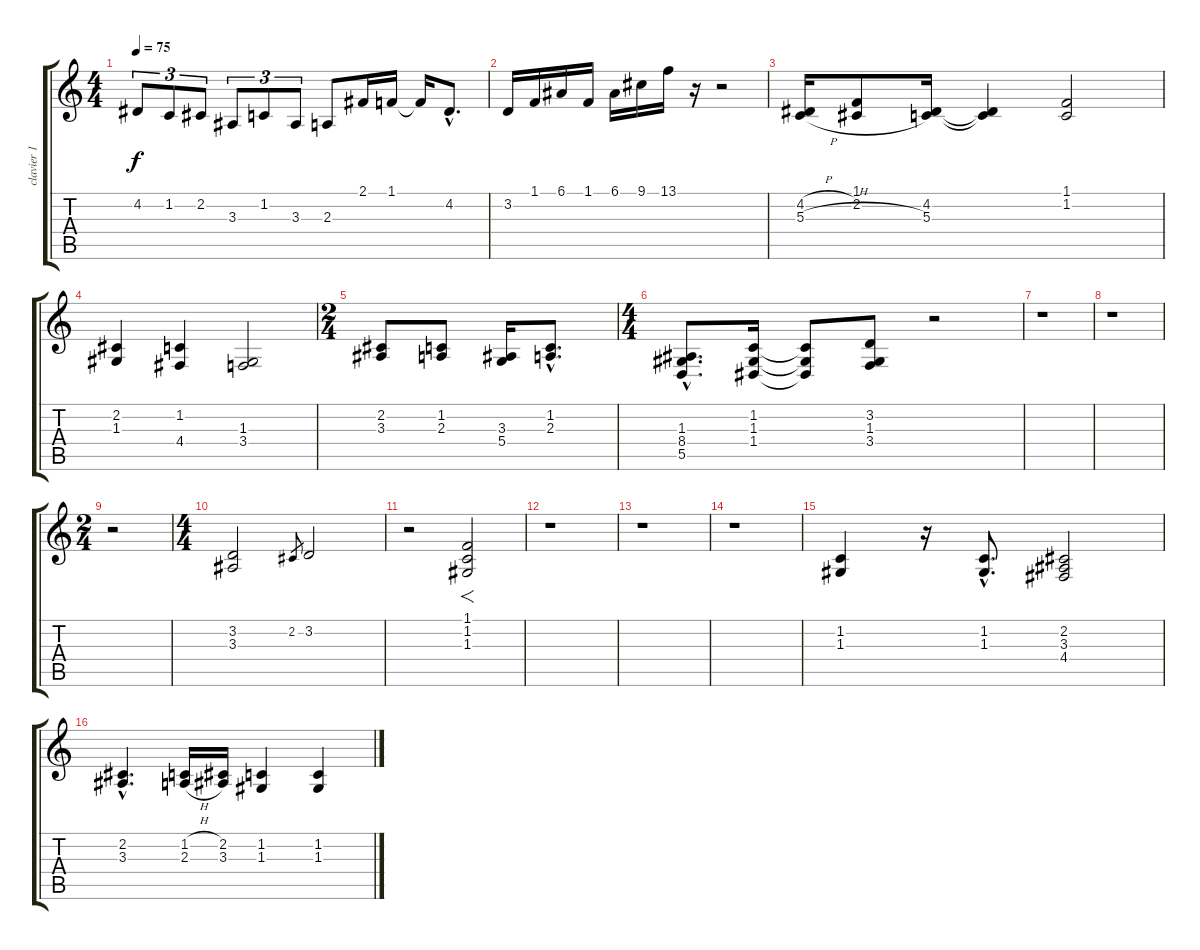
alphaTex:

\track ("clavier 1" "clavier 1") {instrument drawbarorgan}
\staff {score tabs}
\tuning (E4 B3 G3 D3 A2 E2) {hide}
\ts (4 4)
\tempo 75
\clef g2
\ks c
4.2.8{tu (3 2) dy f} 1.2.8{tu (3 2)} 2.2.8{tu (3 2)} 3.3.8{tu (3 2)} 1.2.8{tu (3 2)} 3.3.8{tu (3 2)} 2.3.8 2.1.16 1.1.16 1.1{t}.16 4.2{hac}.8{d} |
3.2.16 1.1.16 6.1.16 1.1.16 6.1.16 9.1.16 13.1.16 r.16 r.2 |
(4.2{h} 5.3{h}).16{volume 10 instrument flute} (1.1 2.2).8 (4.2 5.3).16 (4.2{t} 5.3{t}).4 (1.1 1.2).2 |
(2.2 1.3).4 (1.2 4.4).4 (1.3 3.4).2 |
\ts (2 4)
(2.2 3.3).8 (1.2 2.3).8 (3.3 5.4).16 (1.2{hac} 2.3{hac}).8{d} |
\ts (4 4)
(1.3{hac} 8.4{hac} 5.5{hac}).8{d} (1.2 1.3 1.4).16 (1.2{t} 1.3{t} 1.4{t}).8 (3.2 1.3 3.4).8 r.2 |
r.1 |
r.1 |
\ts (2 4)
r.2 |
\ts (4 4)
(3.2 3.3).2 2.2.8{gr} 3.2.2 |
r.2 (1.1 1.2 1.3).2{f} |
r.1 |
r.1 |
r.1 |
(1.2 1.3).4 r.16 (1.2{hac} 1.3{hac}).8{d} (2.2 3.3 4.4).2 |
(2.2{hac} 3.3{hac}).4{d} (1.2{h} 2.3{h}).16 (2.2 3.3).16 (1.2 1.3).4 (1.2 1.3).4
